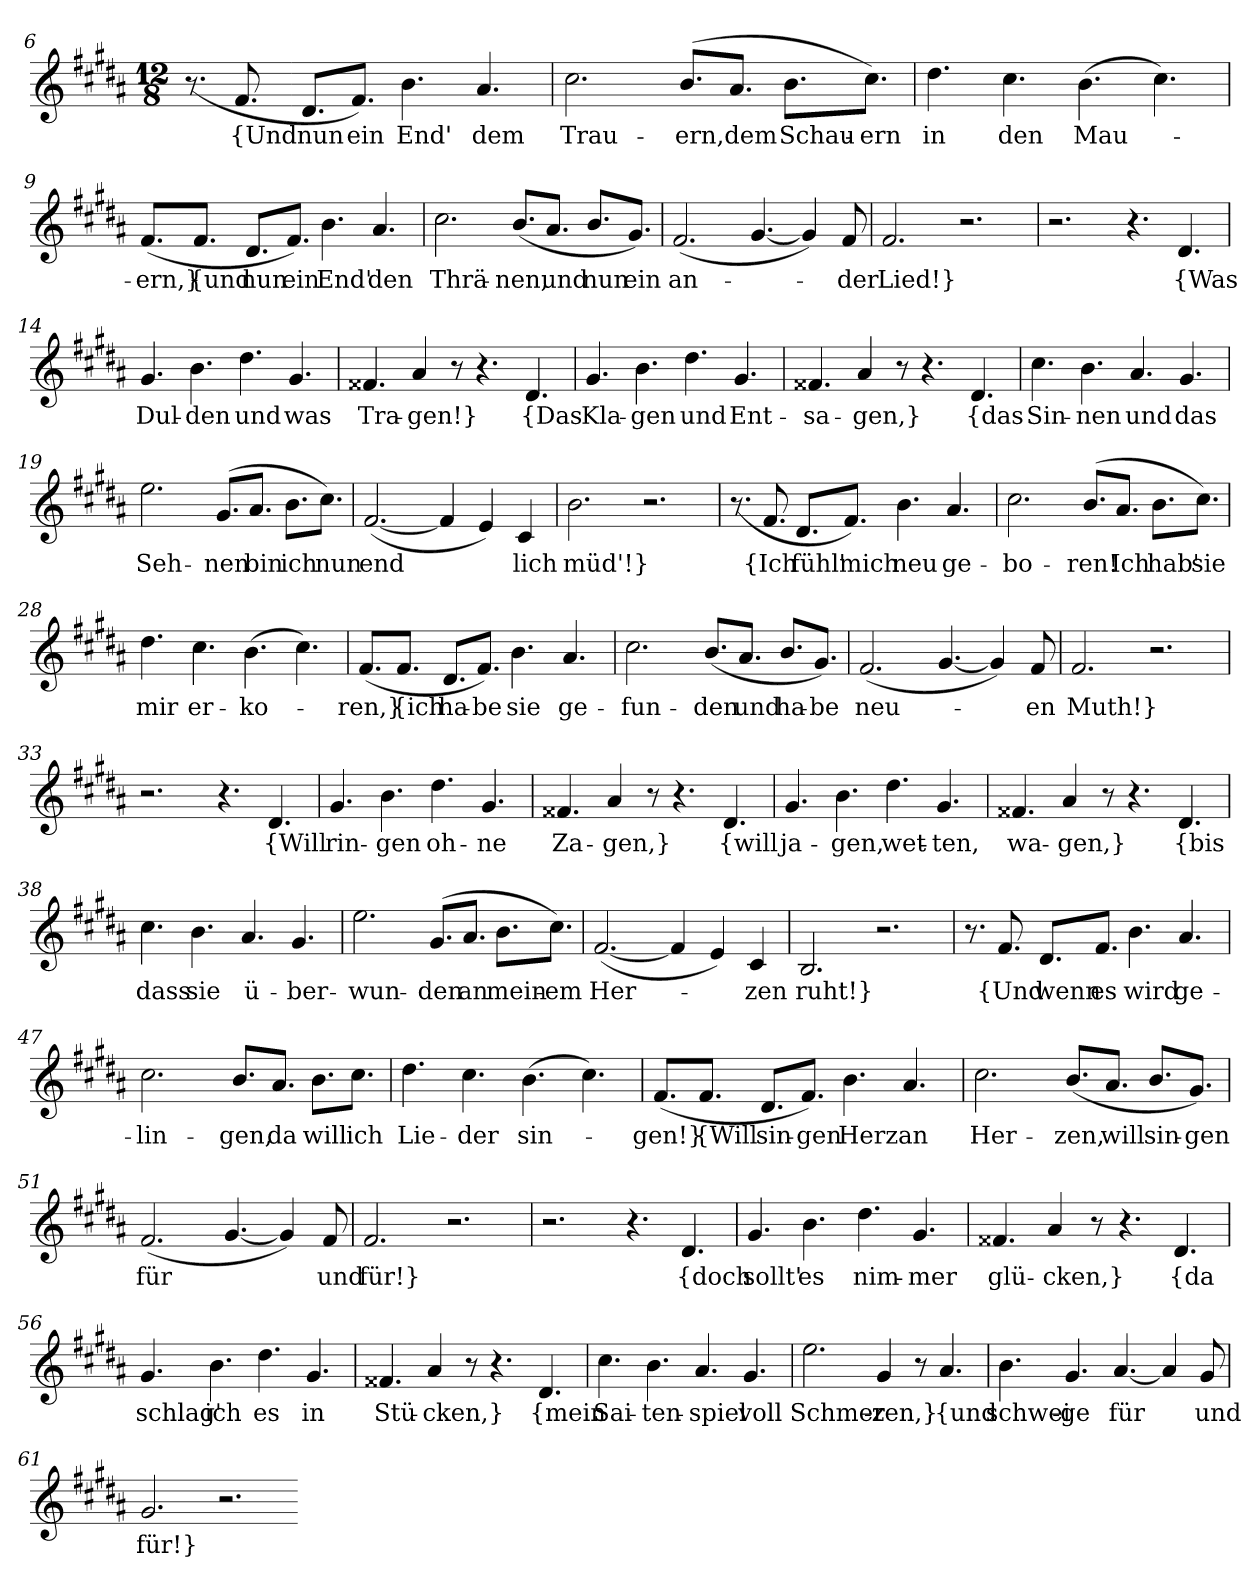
**kern	**text
*part1	*part1
*staff1	*staff1
*clefG2	*
*k[f#c#g#d#a#]	*
*M12/8	*
=6	=6
(8.r	.
8.f#	{Und
8.d#/L	nun
8.f#/J)	ein
4.b	End'
4.a#	dem
=7	=7
2.cc#	Trau-
(8.b/L	-ern,
8.a#/J	dem
8.b\L	Schau-
8.cc#\J)	-ern
=8	=8
4.dd#	in
4.cc#	den
(4.b	Mau-
4.cc#)	.
=9	=9
(8.f#/L	-ern,}
8.f#/J	{und
8.d#/L	nun
8.f#/J)	ein
4.b	End'
4.a#	den
=10	=10
2.cc#	Thrä-
(8.b/L	-nen,
8.a#/J	und
8.b/L	nun
8.g#/J)	ein
=11	=11
(2.f#	an-
[4.g#	.
4g#])	.
8f#	-der
=12	=12
2.f#	Lied!}
2.r	.
=13	=13
2.r	.
4.r	.
4.d#	{Was
=14	=14
4.g#	Dul-
4.b	-den
4.dd#	und
4.g#	was
=15	=15
4.f##X	Tra-
4a#	-gen!}
8r	.
4.r	.
4.d#	{Das
=16	=16
4.g#	Kla-
4.b	-gen
4.dd#	und
4.g#	Ent-
=17	=17
4.f##X	-sa-
4a#	-gen,}
8r	.
4.r	.
4.d#	{das
=18	=18
4.cc#	Sin-
4.b	-nen
4.a#	und
4.g#	das
=19	=19
2.ee	Seh-
(8.g#/L	-nen
8.a#/J	bin
8.b\L	ich
8.cc#\J)	nun
=20	=20
([2.f#	end
4f#]	.
4e)	.
4c#	lich
=21	=21
2.b	müd'!}
2.r	.
=26	=26
(8.r	.
8.f#	{Ich
8.d#/L	fühl'
8.f#/J)	mich
4.b	neu
4.a#	ge-
=27	=27
2.cc#	-bo-
(8.b/L	-ren!
8.a#/J	Ich
8.b\L	hab'
8.cc#\J)	sie
=28	=28
4.dd#	mir
4.cc#	er-
(4.b	-ko-
4.cc#)	.
=29	=29
(8.f#/L	-ren,}
8.f#/J	{ich
8.d#/L	ha-
8.f#/J)	-be
4.b	sie
4.a#	ge-
=30	=30
2.cc#	-fun-
(8.b/L	-den
8.a#/J	und
8.b/L	ha-
8.g#/J)	-be
=31	=31
(2.f#	neu-
[4.g#	.
4g#])	.
8f#	-en
=32	=32
2.f#	Muth!}
2.r	.
=33	=33
2.r	.
4.r	.
4.d#	{Will
=34	=34
4.g#	rin-
4.b	-gen
4.dd#	oh-
4.g#	-ne
=35	=35
4.f##X	Za-
4a#	-gen,}
8r	.
4.r	.
4.d#	{will
=36	=36
4.g#	ja-
4.b	-gen,
4.dd#	wet-
4.g#	-ten,
=37	=37
4.f##X	wa-
4a#	-gen,}
8r	.
4.r	.
4.d#	{bis
=38	=38
4.cc#	dass
4.b	sie
4.a#	ü-
4.g#	-ber-
=39	=39
2.ee	-wun-
(8.g#/L	-den
8.a#/J	an
8.b\L	mein-
8.cc#\J)	-em
=40	=40
([2.f#	Her-
4f#]	.
4e)	.
4c#	-zen
=41	=41
2.B	ruht!}
2.r	.
=46	=46
8.r	.
8.f#	{Und
8.d#/L	wenn
8.f#/J	es
4.b	wird
4.a#	ge-
=47	=47
2.cc#	-lin-
8.b/L	-gen,
8.a#/J	da
8.b\L	will
8.cc#\J	ich
=48	=48
4.dd#	Lie-
4.cc#	-der
(4.b	sin-
4.cc#)	.
=49	=49
(8.f#/L	-gen!}
8.f#/J	{Will
8.d#/L	sin-
8.f#/J)	-gen
4.b	Herz
4.a#	an
=50	=50
2.cc#	Her-
(8.b/L	-zen,
8.a#/J	will
8.b/L	sin-
8.g#/J)	-gen
=51	=51
(2.f#	für
[4.g#	.
4g#])	.
8f#	und
=52	=52
2.f#	für!}
2.r	.
=53	=53
2.r	.
4.r	.
4.d#	{doch
=54	=54
4.g#	sollt'
4.b	es
4.dd#	nim-
4.g#	-mer
=55	=55
4.f##X	glü-
4a#	-cken,}
8r	.
4.r	.
4.d#	{da
=56	=56
4.g#	schlag'
4.b	ich
4.dd#	es
4.g#	in
=57	=57
4.f##X	Stü-
4a#	-cken,}
8r	.
4.r	.
4.d#	{mein
=58	=58
4.cc#	Sai-
4.b	-ten-
4.a#	-spiel
4.g#	voll
=59	=59
2.ee	Schmer-
4g#	-zen,}
8r	.
4.a#	{und
=60	=60
4.b	schwei-
4.g#	-ge
[4.a#	für
4a#]	.
8g#	und
=61	=61
2.g#	für!}
2.r	.
=-	=-
*-	*-
